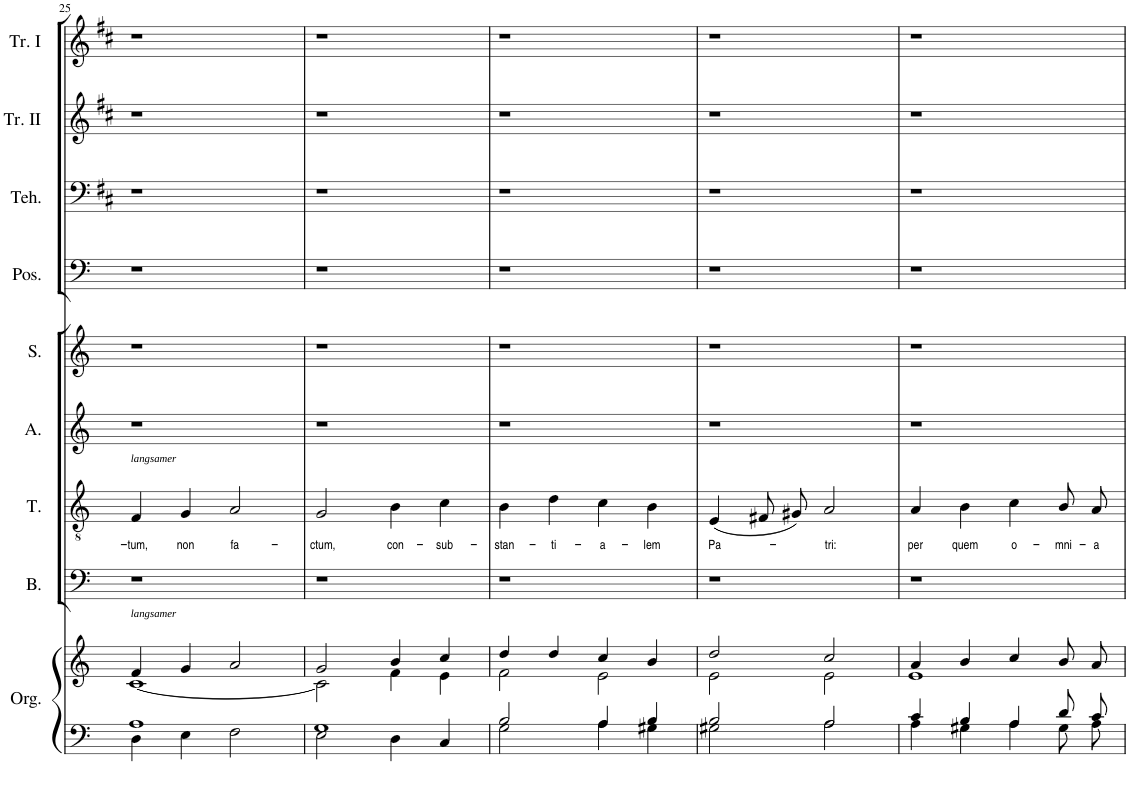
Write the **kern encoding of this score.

**kern	**kern	**kern	**kern	**text	**kern	**kern	**kern	**kern	**kern	**kern
*part9	*part9	*part8	*part7	*part7	*part6	*part5	*part4	*part3	*part2	*part1
*staff10	*staff9	*staff8	*staff7	*staff7	*staff6	*staff5	*staff4	*staff3	*staff2	*staff1
*I"Orgel	*	*I"Bass	*I"Tenor	*	*I"Alt	*I"Sopran	*I"Posaune	*I"Tenorhorn in B	*I"Trompete II in B	*I"Trompete I in B
*I'Org.	*	*I'B.	*I'T.	*	*I'A.	*I'S.	*I'Pos.	*I'Teh.	*I'Tr. II	*I'Tr. I
!!LO:PB:g=z
*clefF4	*clefG2	*clefF4	*clefGv2	*	*clefG2	*clefG2	*clefF4	*clefF4	*clefG2	*clefG2
*	*	*	*Trd7c12	*	*	*	*	*Trd1c2	*Trd1c2	*Trd1c2
*k[]	*k[]	*k[]	*k[]	*	*k[]	*k[]	*k[]	*k[f#c#]	*k[f#c#]	*k[f#c#]
*C:	*C:	*C:	*C:	*	*C:	*C:	*C:	*D:	*D:	*D:
*M4/4	*M4/4	*M4/4	*M4/4	*	*M4/4	*M4/4	*M4/4	*M4/4	*M4/4	*M4/4
*met(c)	*met(c)	*met(c)	*met(c)	*	*met(c)	*met(c)	*met(c)	*met(c)	*met(c)	*met(c)
=25	=25	=25	=25	=25	=25	=25	=25	=25	=25	=25
*^	*^	*	*	*	*	*	*	*	*	*
!	!	!	!	!	!LO:TX:a:i:t=langsamer	!	!	!	!	!	!	!
!	!	!LO:TX:a:i:t=langsamer	!	!	!	!	!	!	!	!	!	!
!	!	!	!	!	!	!LO:LY:b	!	!	!	!	!	!
1A	4D\	4f/	[1c	1r	4F/	-tum,	1r	1r	1r	1r	1r	1r
!	!	!	!	!	!	!LO:LY:b	!	!	!	!	!	!
.	4E\	4g/	.	.	4G/	non	.	.	.	.	.	.
!	!	!	!	!	!	!LO:LY:b	!	!	!	!	!	!
.	2F\	2a/	.	.	2A/	fa-	.	.	.	.	.	.
=26	=26	=26	=26	=26	=26	=26	=26	=26	=26	=26	=26	=26
!	!	!	!	!	!	!LO:LY:b	!	!	!	!	!	!
1G	2E\	2g/	2c\]	1r	2G/	-ctum,	1r	1r	1r	1r	1r	1r
!	!	!	!	!	!	!LO:LY:b	!	!	!	!	!	!
.	4D\	4b/	4f\	.	4B\	con-	.	.	.	.	.	.
!	!	!	!	!	!	!LO:LY:b	!	!	!	!	!	!
.	4C/	4cc/	4e\	.	4c\	-sub-	.	.	.	.	.	.
=27	=27	=27	=27	=27	=27	=27	=27	=27	=27	=27	=27	=27
!	!	!	!	!	!	!LO:LY:b	!	!	!	!	!	!
2B/	2G\	4dd/	2f\	1r	4B\	-stan-	1r	1r	1r	1r	1r	1r
!	!	!	!	!	!	!LO:LY:b	!	!	!	!	!	!
.	.	4dd/	.	.	4d\	-ti-	.	.	.	.	.	.
!	!	!	!	!	!	!LO:LY:b	!	!	!	!	!	!
4A/	4A\	4cc/	2e\	.	4c\	-a-	.	.	.	.	.	.
!	!	!	!	!	!	!LO:LY:b	!	!	!	!	!	!
4B/	4G#X\	4b/	.	.	4B\	-lem	.	.	.	.	.	.
=28	=28	=28	=28	=28	=28	=28	=28	=28	=28	=28	=28	=28
!	!	!	!	!	!	!LO:LY:b	!	!	!	!	!	!
2B/	2G#X\	2dd/	2e\	1r	(4E/	Pa-	1r	1r	1r	1r	1r	1r
.	.	.	.	.	8F#X/L	.	.	.	.	.	.	.
.	.	.	.	.	8G#X/J)	.	.	.	.	.	.	.
!	!	!	!	!	!	!LO:LY:b	!	!	!	!	!	!
2A/	2A\	2cc/	2e\	.	2A/	-tri:	.	.	.	.	.	.
=29	=29	=29	=29	=29	=29	=29	=29	=29	=29	=29	=29	=29
!	!	!	!	!	!	!LO:LY:b	!	!	!	!	!	!
4c/	4A\	4a/	1e	1r	4A/	per	1r	1r	1r	1r	1r	1r
!	!	!	!	!	!	!LO:LY:b	!	!	!	!	!	!
4B/	4G#X\	4b/	.	.	4B\	quem	.	.	.	.	.	.
!	!	!	!	!	!	!LO:LY:b	!	!	!	!	!	!
4A/	4A\	4cc/	.	.	4c\	o-	.	.	.	.	.	.
!	!	!	!	!	!	!LO:LY:b	!	!	!	!	!	!
8d/L	8G#\L	8b/L	.	.	8B/L	-mni-	.	.	.	.	.	.
!	!	!	!	!	!	!LO:LY:b	!	!	!	!	!	!
8c/J	8A\J	8a/J	.	.	8A/J	-a	.	.	.	.	.	.
*v	*v	*	*	*	*	*	*	*	*	*	*	*
*	*v	*v	*	*	*	*	*	*	*	*	*
=	=	=	=	=	=	=	=	=	=	=
*-	*-	*-	*-	*-	*-	*-	*-	*-	*-	*-
